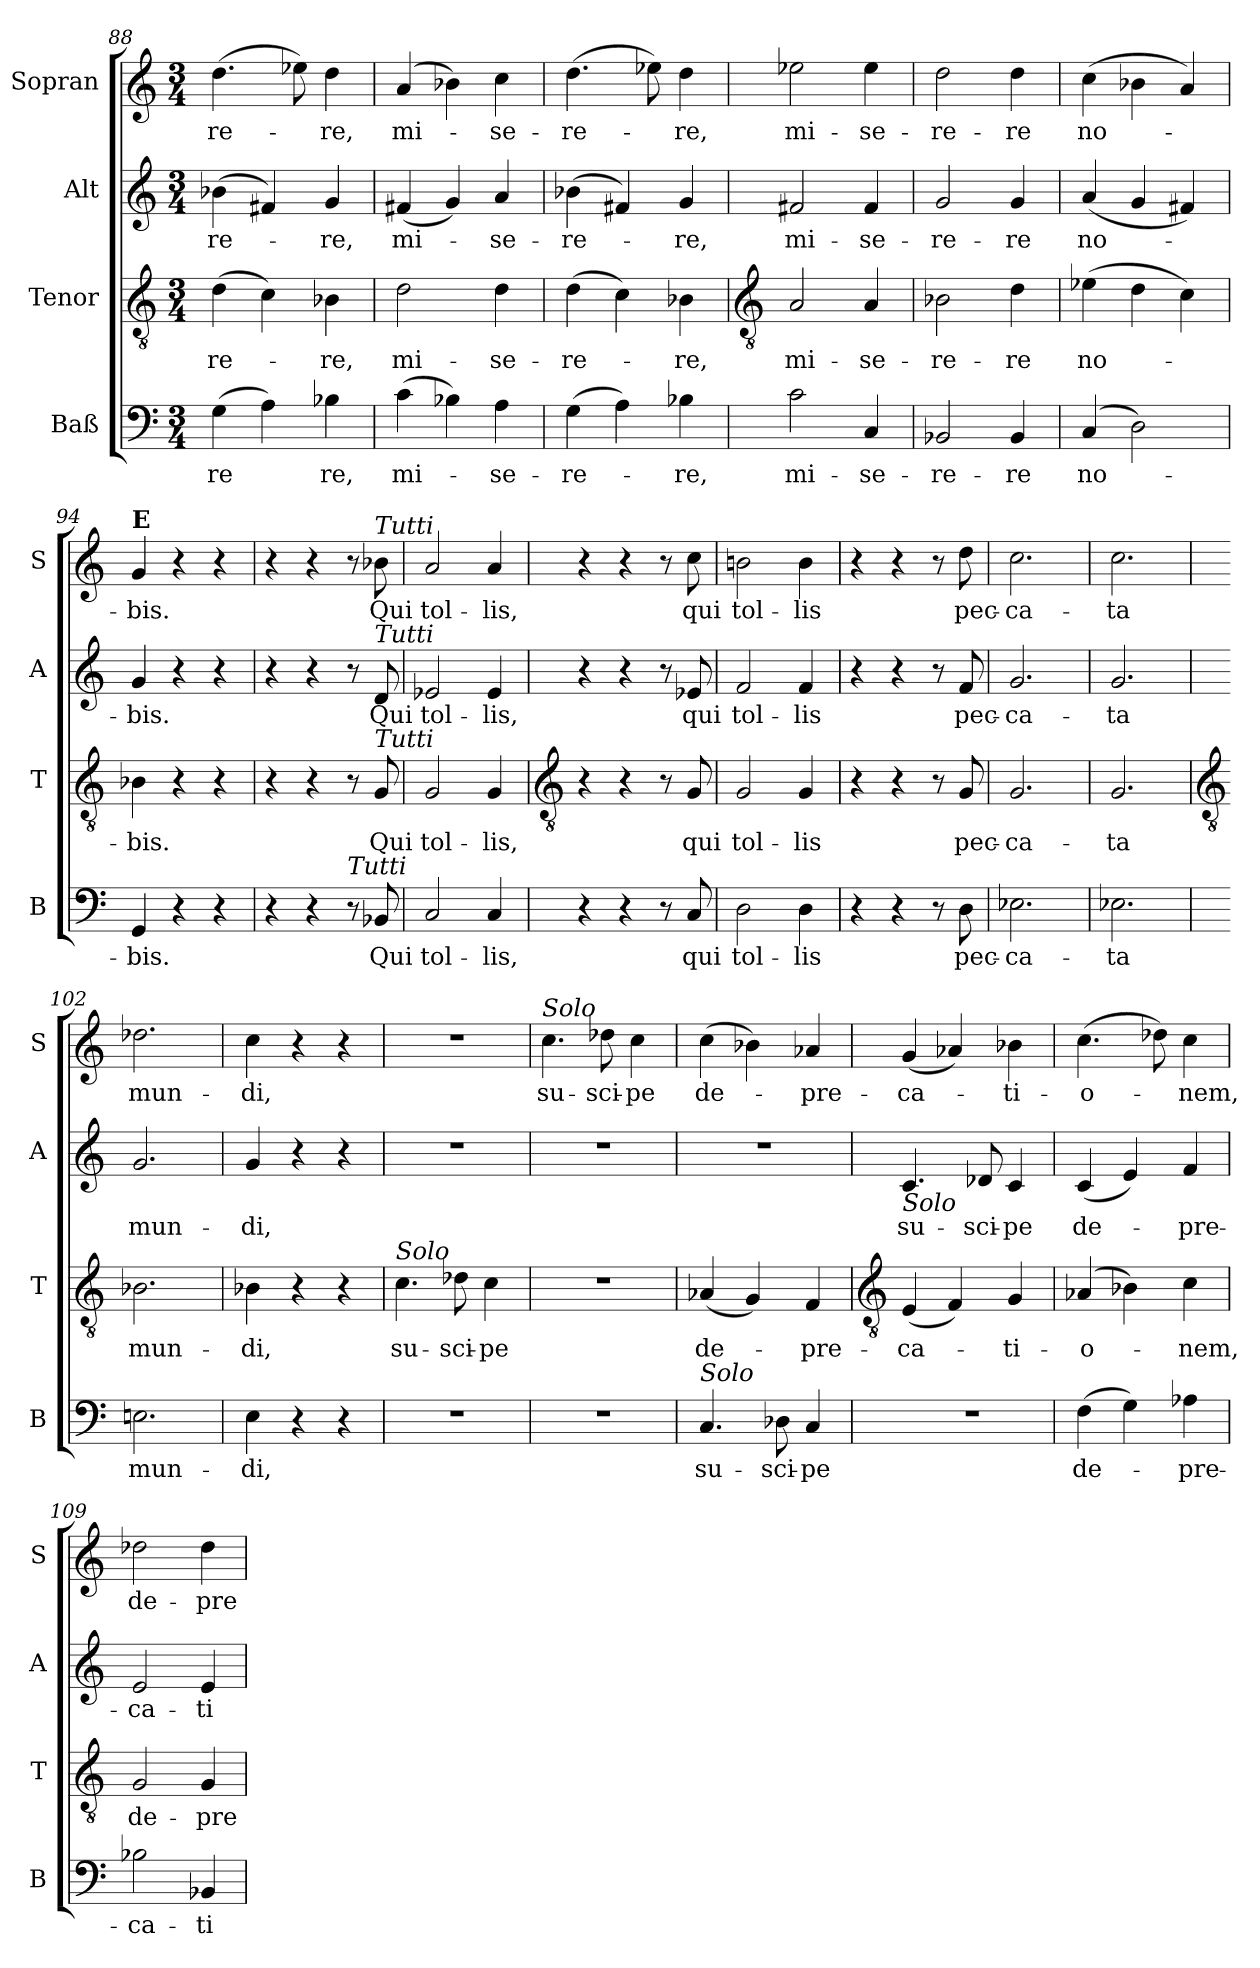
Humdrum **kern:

**kern	**text	**kern	**text	**kern	**text	**kern	**text
*part4	*part4	*part3	*part3	*part2	*part2	*part1	*part1
*staff4	*staff4	*staff3	*staff3	*staff2	*staff2	*staff1	*staff1
*I"Baß	*	*I"Tenor	*	*I"Alt	*	*I"Sopran	*
*I'B	*	*I'T	*	*I'A	*	*I'S	*
*clefF4	*	*clefGv2	*	*clefG2	*	*clefG2	*
*k[]	*	*k[]	*	*k[]	*	*k[]	*
*C:	*	*C:	*	*C:	*	*C:	*
*M3/4	*	*M3/4	*	*M3/4	*	*M3/4	*
=88	=88	=88	=88	=88	=88	=88	=88
!	!LO:LY:b	!	!LO:LY:b	!	!LO:LY:b	!	!LO:LY:b
(>4G	-re	(>4d	-re-	(<4b-X	-re-	(>4.dd	-re-
4A)	.	4c)	.	4f#X)	.	.	.
.	.	.	.	.	.	8ee-X)	.
!	!LO:LY:b	!	!LO:LY:b	!	!LO:LY:b	!	!LO:LY:b
4B-X	re,	4B-X	-re,	4g	-re,	4dd	-re,
=89	=89	=89	=89	=89	=89	=89	=89
!	!LO:LY:b	!	!LO:LY:b	!	!LO:LY:b	!	!LO:LY:b
(>4c	mi-	2d	mi-	(<4f#X	mi-	(<4a	mi-
4B-X)	.	.	.	4g)	.	4b-X)	.
!	!LO:LY:b	!	!LO:LY:b	!	!LO:LY:b	!	!LO:LY:b
4A	-se-	4d	-se-	4a	-se-	4cc	-se-
=90	=90	=90	=90	=90	=90	=90	=90
!	!LO:LY:b	!	!LO:LY:b	!	!LO:LY:b	!	!LO:LY:b
(>4G	re-	(>4d	re-	(<4b-X	re-	(>4.dd	re-
4A)	.	4c)	.	4f#X)	.	.	.
.	.	.	.	.	.	8ee-X)	.
!	!LO:LY:b	!	!LO:LY:b	!	!LO:LY:b	!	!LO:LY:b
4B-X	-re,	4B-X	-re,	4g	-re,	4dd	-re,
!!LO:LB:g=z
=91	=91	=91	=91	=91	=91	=91	=91
*	*	*clefGv2	*	*	*	*	*
!	!LO:LY:b	!	!LO:LY:b	!	!LO:LY:b	!	!LO:LY:b
2c	mi-	2A	mi-	2f#X	mi-	2ee-X	mi-
!	!LO:LY:b	!	!LO:LY:b	!	!LO:LY:b	!	!LO:LY:b
4C	-se-	4A	-se-	4f#	-se-	4ee-	-se-
=92	=92	=92	=92	=92	=92	=92	=92
!	!LO:LY:b	!	!LO:LY:b	!	!LO:LY:b	!	!LO:LY:b
2BB-X	-re-	2B-X	-re-	2g	-re-	2dd	-re-
!	!LO:LY:b	!	!LO:LY:b	!	!LO:LY:b	!	!LO:LY:b
4BB-	-re	4d	-re	4g	-re	4dd	-re
=93	=93	=93	=93	=93	=93	=93	=93
!	!LO:LY:b	!	!LO:LY:b	!	!LO:LY:b	!	!LO:LY:b
(<4C	no-	(>4e-X	no-	(<4a	no-	(>4cc	no-
2D)	.	4d	.	4g	.	4b-X	.
.	.	4c)	.	4f#X)	.	4a)	.
=94	=94	=94	=94	=94	=94	=94	=94
!	!	!	!	!	!	!LO:TX:a:B:t=E	!
!	!LO:LY:b	!	!LO:LY:b	!	!LO:LY:b	!	!LO:LY:b
4GG	-bis.	4B-X	-bis.	4g	-bis.	4g	-bis.
4r	.	4r	.	4r	.	4r	.
4r	.	4r	.	4r	.	4r	.
=95	=95	=95	=95	=95	=95	=95	=95
4r	.	4r	.	4r	.	4r	.
4r	.	4r	.	4r	.	4r	.
!LO:TX:a:i:t=Tutti	!	!	!	!	!	!	!
8r	.	8r	.	8r	.	8r	.
!	!	!	!	!	!	!LO:TX:a:i:t=Tutti	!
!	!	!	!	!LO:TX:a:i:t=Tutti	!	!	!
!	!	!LO:TX:a:i:t=Tutti	!	!	!	!	!
!	!LO:LY:b	!	!LO:LY:b	!	!LO:LY:b	!	!LO:LY:b
8BB-X	Qui	8G	Qui	8d	Qui	8b-X	Qui
=96	=96	=96	=96	=96	=96	=96	=96
!	!LO:LY:b	!	!LO:LY:b	!	!LO:LY:b	!	!LO:LY:b
2C	tol-	2G	tol-	2e-X	tol-	2a	tol-
!	!LO:LY:b	!	!LO:LY:b	!	!LO:LY:b	!	!LO:LY:b
4C	-lis,	4G	-lis,	4e-	-lis,	4a	-lis,
!!LO:LB:g=z
=97	=97	=97	=97	=97	=97	=97	=97
*	*	*clefGv2	*	*	*	*	*
4r	.	4r	.	4r	.	4r	.
4r	.	4r	.	4r	.	4r	.
8r	.	8r	.	8r	.	8r	.
!	!LO:LY:b	!	!LO:LY:b	!	!LO:LY:b	!	!LO:LY:b
8C	qui	8G	qui	8e-X	qui	8cc	qui
=98	=98	=98	=98	=98	=98	=98	=98
!	!LO:LY:b	!	!LO:LY:b	!	!LO:LY:b	!	!LO:LY:b
2D	tol-	2G	tol-	2f	tol-	2bn	tol-
!	!LO:LY:b	!	!LO:LY:b	!	!LO:LY:b	!	!LO:LY:b
4D	-lis	4G	-lis	4f	-lis	4b	-lis
=99	=99	=99	=99	=99	=99	=99	=99
4r	.	4r	.	4r	.	4r	.
4r	.	4r	.	4r	.	4r	.
8r	.	8r	.	8r	.	8r	.
!	!LO:LY:b	!	!LO:LY:b	!	!LO:LY:b	!	!LO:LY:b
8D	pec-	8G	pec-	8f	pec-	8dd	pec-
=100	=100	=100	=100	=100	=100	=100	=100
!	!LO:LY:b	!	!LO:LY:b	!	!LO:LY:b	!	!LO:LY:b
2.E-X	-ca-	2.G	-ca-	2.g	-ca-	2.cc	-ca-
=101	=101	=101	=101	=101	=101	=101	=101
!	!LO:LY:b	!	!LO:LY:b	!	!LO:LY:b	!	!LO:LY:b
2.E-X	-ta	2.G	-ta	2.g	-ta	2.cc	-ta
!!LO:LB:g=z
=102	=102	=102	=102	=102	=102	=102	=102
*	*	*clefGv2	*	*	*	*	*
!	!LO:LY:b	!	!LO:LY:b	!	!LO:LY:b	!	!LO:LY:b
2.En	mun-	2.B-X	mun-	2.g	mun-	2.dd-X	mun-
=103	=103	=103	=103	=103	=103	=103	=103
!	!LO:LY:b	!	!LO:LY:b	!	!LO:LY:b	!	!LO:LY:b
4E	-di,	4B-X	-di,	4g	-di,	4cc	-di,
4r	.	4r	.	4r	.	4r	.
4r	.	4r	.	4r	.	4r	.
=104	=104	=104	=104	=104	=104	=104	=104
!	!	!LO:TX:a:i:t=Solo	!	!	!	!	!
!LO:N:vis=1	!	!	!LO:LY:b	!LO:N:vis=1	!	!LO:N:vis=1	!
2.r	.	4.c	su-	2.r	.	2.r	.
!	!	!	!LO:LY:b	!	!	!	!
.	.	8d-X	-sci-	.	.	.	.
!	!	!	!LO:LY:b	!	!	!	!
.	.	4c	-pe	.	.	.	.
=105	=105	=105	=105	=105	=105	=105	=105
!	!	!	!	!	!	!LO:TX:a:i:t=Solo	!
!LO:N:vis=1	!	!LO:N:vis=1	!	!LO:N:vis=1	!	!	!LO:LY:b
2.r	.	2.r	.	2.r	.	4.cc	su-
!	!	!	!	!	!	!	!LO:LY:b
.	.	.	.	.	.	8dd-X	-sci-
!	!	!	!	!	!	!	!LO:LY:b
.	.	.	.	.	.	4cc	-pe
=106	=106	=106	=106	=106	=106	=106	=106
!LO:TX:a:i:t=Solo	!	!	!	!	!	!	!
!	!LO:LY:b	!	!LO:LY:b	!LO:N:vis=1	!	!	!LO:LY:b
4.C	su-	(<4A-X	de-	2.r	.	(>4cc	de-
.	.	4G)	.	.	.	4b-X)	.
!	!LO:LY:b	!	!	!	!	!	!
8D-X	-sci-	.	.	.	.	.	.
!	!LO:LY:b	!	!LO:LY:b	!	!	!	!LO:LY:b
4C	-pe	4F	-pre-	.	.	4a-X	-pre-
!!LO:LB:g=z
=107	=107	=107	=107	=107	=107	=107	=107
*	*	*clefGv2	*	*	*	*	*
!	!	!	!	!LO:TX:b:i:t=Solo	!	!	!
!LO:N:vis=1	!	!	!LO:LY:b	!	!LO:LY:b	!	!LO:LY:b
2.r	.	(<4E	-ca-	4.c	su-	(<4g	-ca-
.	.	4F)	.	.	.	4a-X)	.
!	!	!	!	!	!LO:LY:b	!	!
.	.	.	.	8d-X	-sci-	.	.
!	!	!	!LO:LY:b	!	!LO:LY:b	!	!LO:LY:b
.	.	4G	-ti-	4c	-pe	4b-X	-ti-
=108	=108	=108	=108	=108	=108	=108	=108
!	!LO:LY:b	!	!LO:LY:b	!	!LO:LY:b	!	!LO:LY:b
(>4F	de-	(<4A-X	-o-	(<4c	de-	(>4.cc	-o-
4G)	.	4B-X)	.	4e)	.	.	.
.	.	.	.	.	.	8dd-X)	.
!	!LO:LY:b	!	!LO:LY:b	!	!LO:LY:b	!	!LO:LY:b
4A-X	-pre-	4c	-nem,	4f	-pre-	4cc	-nem,
=109	=109	=109	=109	=109	=109	=109	=109
!	!LO:LY:b	!	!LO:LY:b	!	!LO:LY:b	!	!LO:LY:b
2B-X	-ca-	2G	de-	2e	-ca-	2dd-X	de-
!	!LO:LY:b	!	!LO:LY:b	!	!LO:LY:b	!	!LO:LY:b
4BB-X	-ti-	4G	-pre-	4e	-ti-	4dd-	-pre-
=	=	=	=	=	=	=	=
*-	*-	*-	*-	*-	*-	*-	*-
